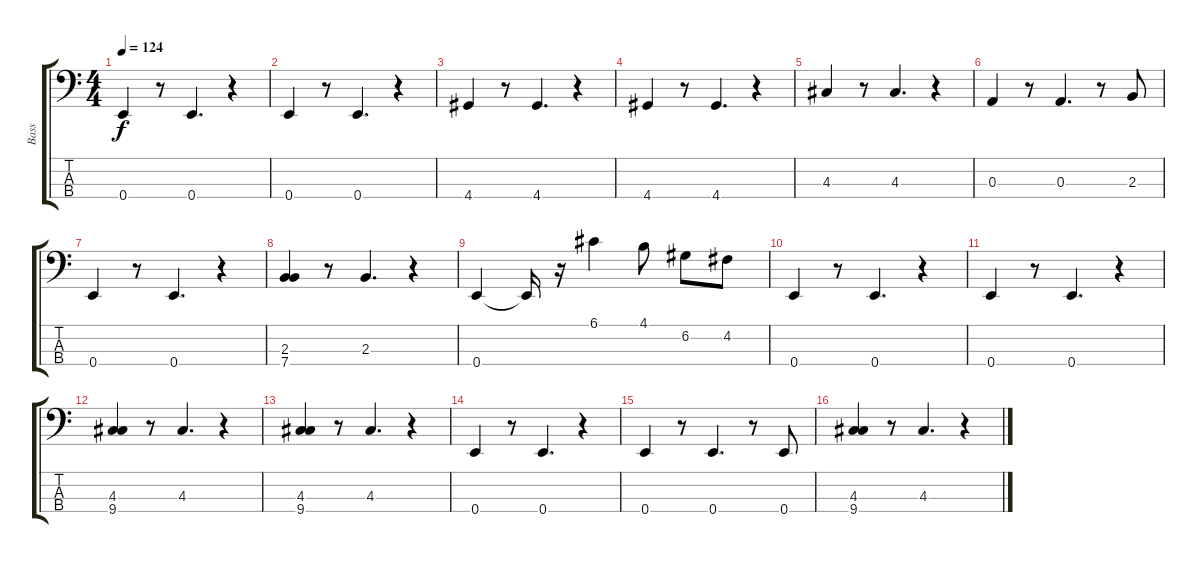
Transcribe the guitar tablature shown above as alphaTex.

\track ("Bass" "Bass") {instrument electricbassfinger}
\staff {score tabs}
\tuning (G2 D2 A1 E1) {hide}
\ts (4 4)
\tempo 124
\clef f4
\ks c
0.4.4{dy f} r.8 0.4.4{d} r.4 |
0.4.4 r.8 0.4.4{d} r.4 |
4.4.4 r.8 4.4.4{d} r.4 |
4.4.4 r.8 4.4.4{d} r.4 |
4.3.4 r.8 4.3.4{d} r.4 |
0.3.4 r.8 0.3.4{d} r.8 2.3.8 |
0.4.4 r.8 0.4.4{d} r.4 |
(2.3 7.4).4 r.8 2.3.4{d} r.4 |
0.4.4 0.4{t}.16 r.16 6.1.4 4.1.8 6.2.8 4.2.8 |
0.4.4 r.8 0.4.4{d} r.4 |
0.4.4 r.8 0.4.4{d} r.4 |
(4.3 9.4).4 r.8 4.3.4{d} r.4 |
(4.3 9.4).4 r.8 4.3.4{d} r.4 |
0.4.4 r.8 0.4.4{d} r.4 |
0.4.4 r.8 0.4.4{d} r.8 0.4.8 |
(4.3 9.4).4 r.8 4.3.4{d} r.4
